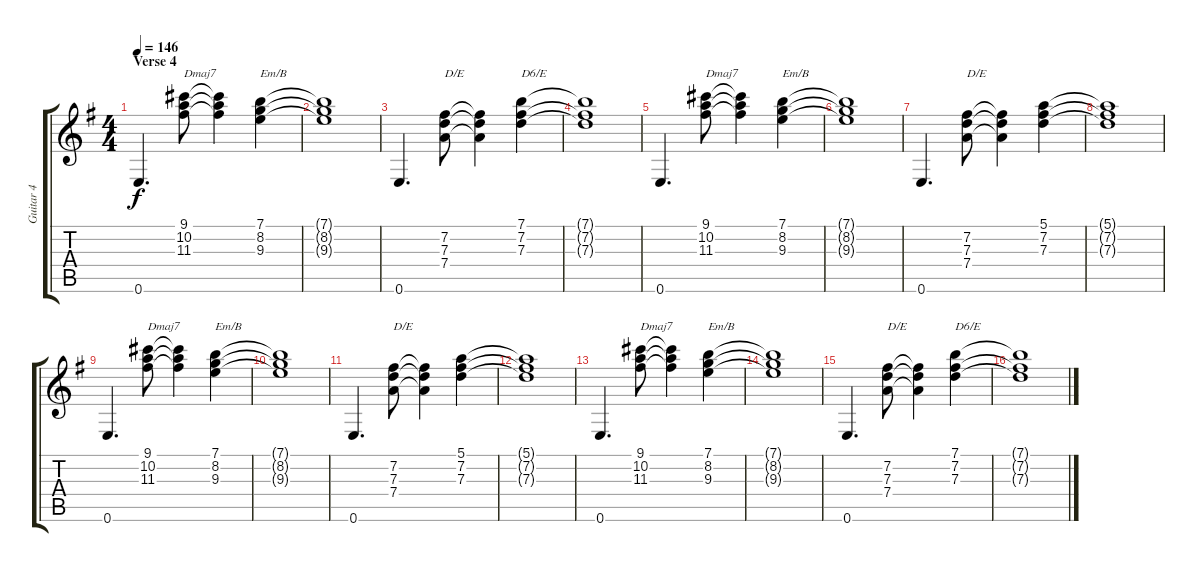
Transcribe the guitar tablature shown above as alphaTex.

\track ("Guitar 4" "Guitar 4") {instrument overdrivenguitar}
\staff {score tabs}
\tuning (E4 B3 G3 D3 A2 E2) {hide}
\ts (4 4)
\section ("" "Verse 4")
\tempo 146
\clef g2
\ks g
0.6.4{d dy f} (9.1 10.2 11.3).8{txt "Dmaj7"} (9.1{t} 10.2{t} 11.3{t}).4 (7.1 8.2 9.3).4{txt "Em/B"} |
(7.1{t} 8.2{t} 9.3{t}).1 |
0.6.4{d} (7.2 7.3 7.4).8{txt "D/E"} (7.2{t} 7.3{t} 7.4{t}).4 (7.1 7.2 7.3).4{txt "D6/E"} |
(7.1{t} 7.2{t} 7.3{t}).1 |
0.6.4{d} (9.1 10.2 11.3).8{txt "Dmaj7"} (9.1{t} 10.2{t} 11.3{t}).4 (7.1 8.2 9.3).4{txt "Em/B"} |
(7.1{t} 8.2{t} 9.3{t}).1 |
0.6.4{d} (7.2 7.3 7.4).8{txt "D/E"} (7.2{t} 7.3{t} 7.4{t}).4 (5.1 7.2 7.3).4 |
(5.1{t} 7.2{t} 7.3{t}).1 |
0.6.4{d} (9.1 10.2 11.3).8{txt "Dmaj7"} (9.1{t} 10.2{t} 11.3{t}).4 (7.1 8.2 9.3).4{txt "Em/B"} |
(7.1{t} 8.2{t} 9.3{t}).1 |
0.6.4{d} (7.2 7.3 7.4).8{txt "D/E"} (7.2{t} 7.3{t} 7.4{t}).4 (5.1 7.2 7.3).4 |
(5.1{t} 7.2{t} 7.3{t}).1 |
0.6.4{d} (9.1 10.2 11.3).8{txt "Dmaj7"} (9.1{t} 10.2{t} 11.3{t}).4 (7.1 8.2 9.3).4{txt "Em/B"} |
(7.1{t} 8.2{t} 9.3{t}).1 |
0.6.4{d} (7.2 7.3 7.4).8{txt "D/E"} (7.2{t} 7.3{t} 7.4{t}).4 (7.1 7.2 7.3).4{txt "D6/E"} |
(7.1{t} 7.2{t} 7.3{t}).1
